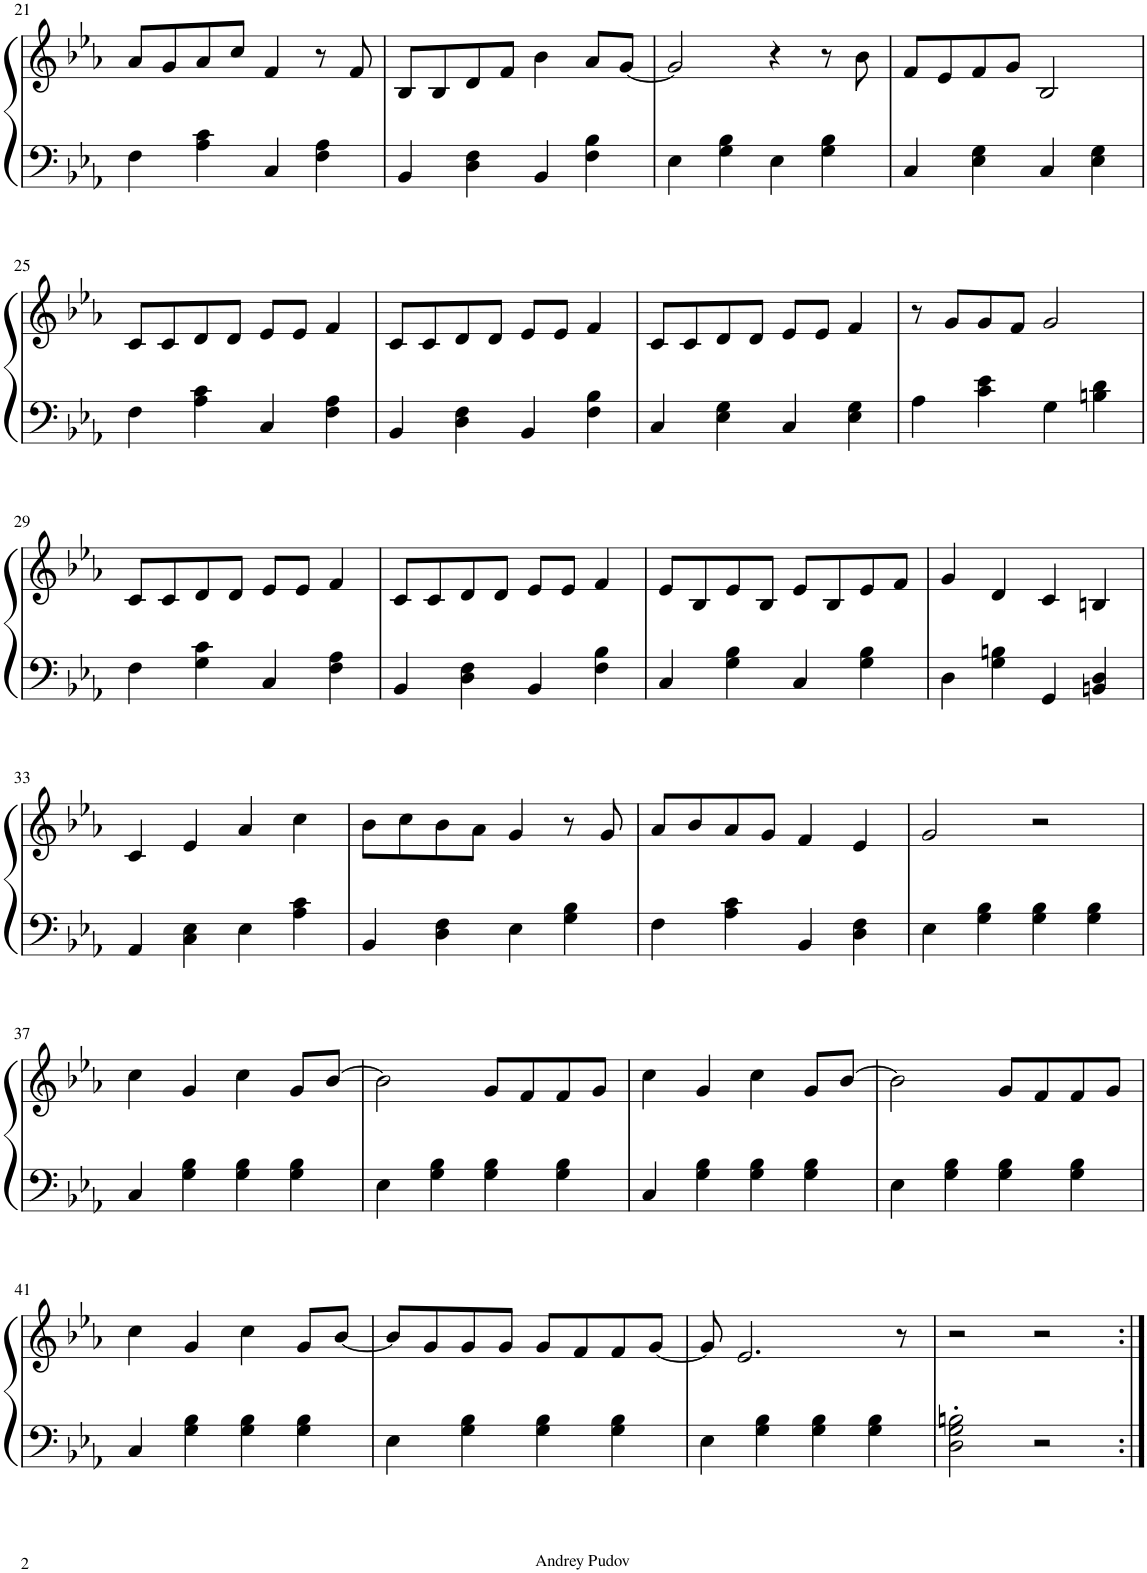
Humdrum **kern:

**kern	**kern
*part1	*part1
*staff2	*staff1
*I"Piano	*
*I'Pno.	*
!!LO:PB:g=z
*clefF4	*clefG2
*k[b-e-a-]	*k[b-e-a-]
*M4/4	*M4/4
=21	=21
4F\	8a-/L
.	8g/
4A-\ 4c\	8a-/
.	8cc/J
4C/	4f/
4F\ 4A-\	8r
.	8f/
=22	=22
4BB-/	8B-/L
.	8B-/
4D\ 4F\	8d/
.	8f/J
4BB-/	4b-\
4F\ 4B-\	8a-/L
.	[8g/J
=23	=23
4E-\	2g/]
4G\ 4B-\	.
4E-\	4r
4G\ 4B-\	8r
.	8b-\
=24	=24
4C/	8f/L
.	8e-/
4E-\ 4G\	8f/
.	8g/J
4C/	2B-/
4E-\ 4G\	.
!!LO:LB:g=z
=25	=25
4F\	8c/L
.	8c/
4A-\ 4c\	8d/
.	8d/J
4C/	8e-/L
.	8e-/J
4F\ 4A-\	4f/
=26	=26
4BB-/	8c/L
.	8c/
4D\ 4F\	8d/
.	8d/J
4BB-/	8e-/L
.	8e-/J
4F\ 4B-\	4f/
=27	=27
4C/	8c/L
.	8c/
4E-\ 4G\	8d/
.	8d/J
4C/	8e-/L
.	8e-/J
4E-\ 4G\	4f/
=28	=28
4A-\	8r
.	8g/L
4c\ 4e-\	8g/
.	8f/J
4G\	2g/
4Bn\ 4d\	.
!!LO:LB:g=z
=29	=29
4F\	8c/L
.	8c/
4G\ 4c\	8d/
.	8d/J
4C/	8e-/L
.	8e-/J
4F\ 4A-\	4f/
=30	=30
4BB-/	8c/L
.	8c/
4D\ 4F\	8d/
.	8d/J
4BB-/	8e-/L
.	8e-/J
4F\ 4B-\	4f/
=31	=31
4C/	8e-/L
.	8B-/
4G\ 4B-\	8e-/
.	8B-/J
4C/	8e-/L
.	8B-/
4G\ 4B-\	8e-/
.	8f/J
=32	=32
4D\	4g/
4G\ 4Bn\	4d/
4GG/	4c/
4BBn/ 4D/	4Bn/
!!LO:LB:g=z
=33	=33
4AA-/	4c/
4C\ 4E-\	4e-/
4E-\	4a-/
4A-\ 4c\	4cc\
=34	=34
4BB-/	8b-\L
.	8cc\
4D\ 4F\	8b-\
.	8a-\J
4E-\	4g/
4G\ 4B-\	8r
.	8g/
=35	=35
4F\	8a-/L
.	8b-/
4A-\ 4c\	8a-/
.	8g/J
4BB-/	4f/
4D\ 4F\	4e-/
=36	=36
4E-\	2g/
4G\ 4B-\	.
4G\ 4B-\	2r
4G\ 4B-\	.
!!LO:LB:g=z
=37	=37
4C/	4cc\
4G\ 4B-\	4g/
4G\ 4B-\	4cc\
4G\ 4B-\	8g/L
.	[8b-/J
=38	=38
4E-\	2b-\]
4G\ 4B-\	.
4G\ 4B-\	8g/L
.	8f/
4G\ 4B-\	8f/
.	8g/J
=39	=39
4C/	4cc\
4G\ 4B-\	4g/
4G\ 4B-\	4cc\
4G\ 4B-\	8g/L
.	[8b-/J
=40	=40
4E-\	2b-\]
4G\ 4B-\	.
4G\ 4B-\	8g/L
.	8f/
4G\ 4B-\	8f/
.	8g/J
!!LO:LB:g=z
=41	=41
4C/	4cc\
4G\ 4B-\	4g/
4G\ 4B-\	4cc\
4G\ 4B-\	8g/L
.	[8b-/J
=42	=42
4E-\	8b-/L]
.	8g/
4G\ 4B-\	8g/
.	8g/J
4G\ 4B-\	8g/L
.	8f/
4G\ 4B-\	8f/
.	[8g/J
=43	=43
4E-\	8g/]
.	2.e-/
4G\ 4B-\	.
4G\ 4B-\	.
4G\ 4B-\	.
.	8r
=44	=44
2D\' 2G\' 2Bn\'	2r
2r	2r
=:|!	=:|!
*-	*-
